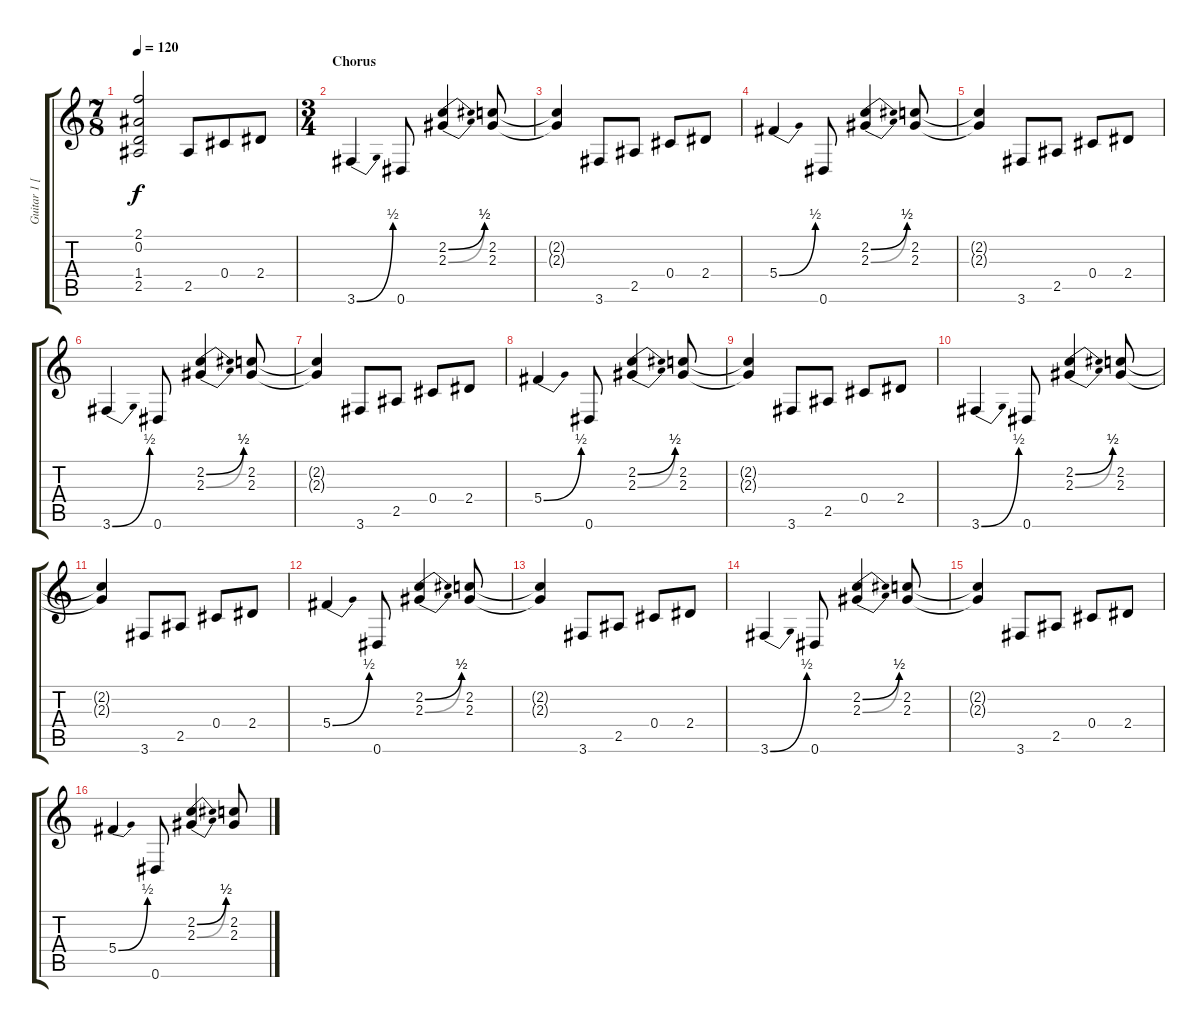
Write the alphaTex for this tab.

\track ("Guitar 1 [Slash]" "Guitar 1 [") {instrument overdrivenguitar}
\staff {score tabs}
\tuning (Eb4 Bb3 Gb3 Db3 Ab2 Eb2) {hide}
\ts (7 8)
\tempo 120
\clef g2
\ks c
(2.1{t} 0.2{t} 1.4{t} 2.5{t}).2{dy f} 2.5.8 0.4.8 2.4.8 |
\ts (3 4)
\section ("" "Chorus")
3.6{be (bend 0 0 60 2)}.4 0.6.8 (2.2{be (bend 0 0 60 2)} 2.3{be (bend 0 0 60 2)}).4 (2.2 2.3).8 |
(2.2{t} 2.3{t}).4 3.6.8 2.5.8 0.4.8 2.4.8 |
5.4{be (bend 0 0 60 2)}.4 0.6.8 (2.2{be (bend 0 0 60 2)} 2.3{be (bend 0 0 60 2)}).4 (2.2 2.3).8 |
(2.2{t} 2.3{t}).4 3.6.8 2.5.8 0.4.8 2.4.8 |
3.6{be (bend 0 0 60 2)}.4 0.6.8 (2.2{be (bend 0 0 60 2)} 2.3{be (bend 0 0 60 2)}).4 (2.2 2.3).8 |
(2.2{t} 2.3{t}).4 3.6.8 2.5.8 0.4.8 2.4.8 |
5.4{be (bend 0 0 60 2)}.4 0.6.8 (2.2{be (bend 0 0 60 2)} 2.3{be (bend 0 0 60 2)}).4 (2.2 2.3).8 |
(2.2{t} 2.3{t}).4 3.6.8 2.5.8 0.4.8 2.4.8 |
3.6{be (bend 0 0 60 2)}.4 0.6.8 (2.2{be (bend 0 0 60 2)} 2.3{be (bend 0 0 60 2)}).4 (2.2 2.3).8 |
(2.2{t} 2.3{t}).4 3.6.8 2.5.8 0.4.8 2.4.8 |
5.4{be (bend 0 0 60 2)}.4 0.6.8 (2.2{be (bend 0 0 60 2)} 2.3{be (bend 0 0 60 2)}).4 (2.2 2.3).8 |
(2.2{t} 2.3{t}).4 3.6.8 2.5.8 0.4.8 2.4.8 |
3.6{be (bend 0 0 60 2)}.4 0.6.8 (2.2{be (bend 0 0 60 2)} 2.3{be (bend 0 0 60 2)}).4 (2.2 2.3).8 |
(2.2{t} 2.3{t}).4 3.6.8 2.5.8 0.4.8 2.4.8 |
5.4{be (bend 0 0 60 2)}.4 0.6.8 (2.2{be (bend 0 0 60 2)} 2.3{be (bend 0 0 60 2)}).4 (2.2 2.3).8
